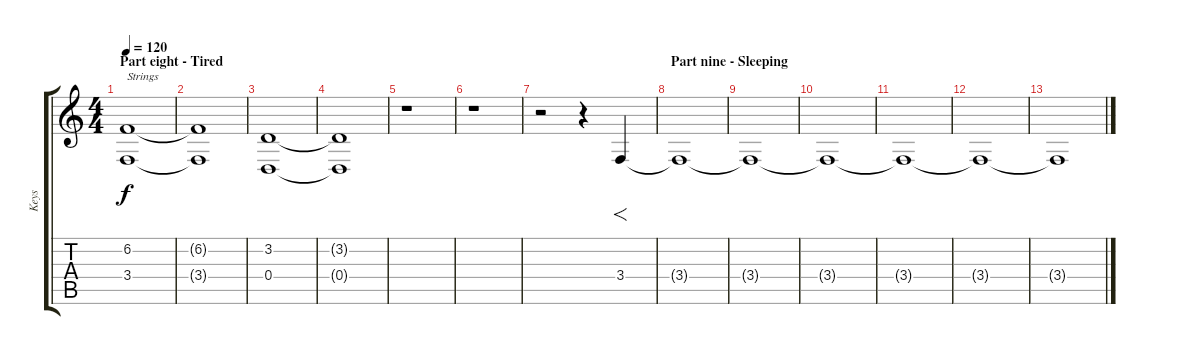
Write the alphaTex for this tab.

\track ("Keys" "Keys") {instrument honkytonkpiano}
\staff {score tabs}
\tuning (E4 B3 G3 D3 A2 E2) {hide}
\ts (4 4)
\section ("" "Part eight - Tired")
\tempo 120
\clef g2
\ks c
(6.2 3.4).1{txt "Strings" dy f volume 9 instrument stringensemble1} |
(6.2{t} 3.4{t}).1 |
(3.2 0.4).1 |
(3.2{t} 0.4{t}).1{volume 0} |
r.1 |
r.1 |
r.2 r.4 3.4.4{f volume 10} |
\section ("" "Part nine - Sleeping")
3.4{t}.1 |
3.4{t}.1 |
3.4{t}.1{volume 0} |
3.4{t}.1 |
3.4{t}.1 |
3.4{t}.1
